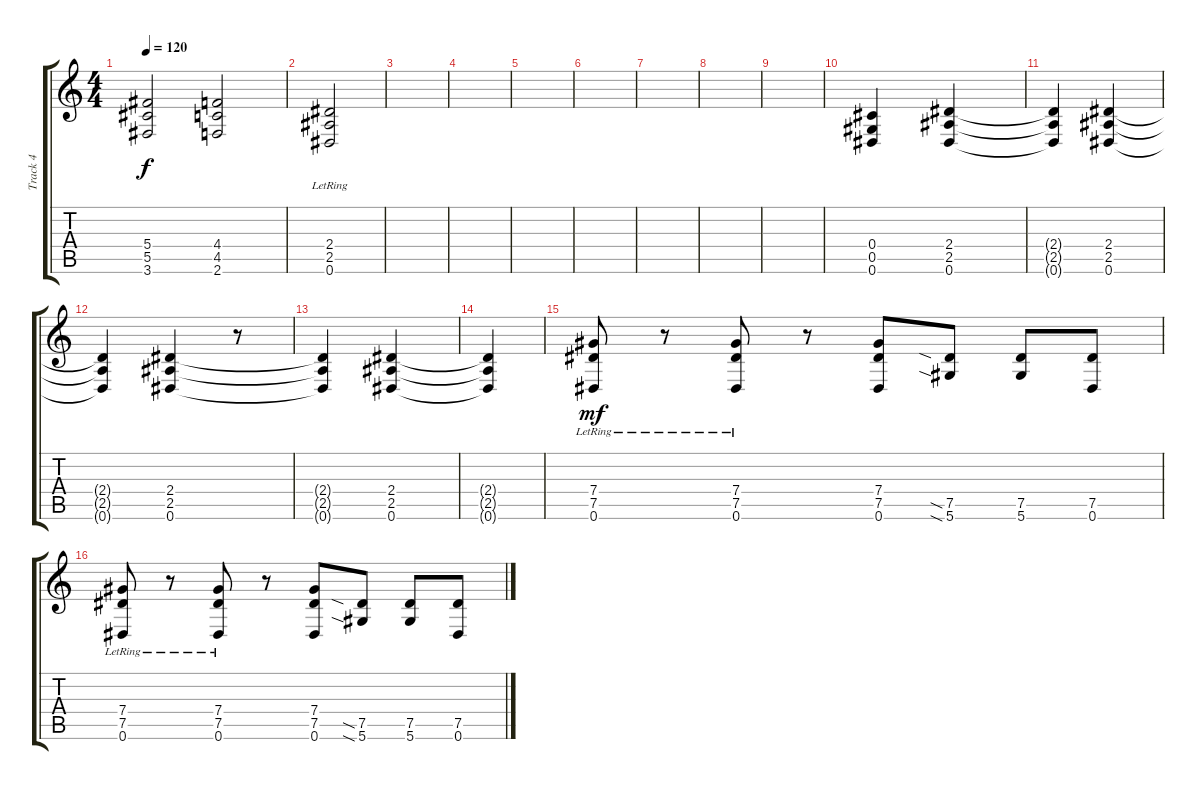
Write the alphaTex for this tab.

\track ("Track 4" "Track 4") {instrument electricguitarclean}
\staff {score tabs}
\tuning (Eb4 Bb3 Gb3 Db3 Ab2 Eb2) {hide}
\ts (4 4)
\tempo 120
\clef g2
\ks c
(5.4{t} 5.5{t} 3.6{t}).2{dy f} (4.4 4.5 2.6).2 |
(2.4{lr} 2.5{lr} 0.6{lr}).2 |
|
|
|
|
|
|
|
(0.4 0.5 0.6).4 (2.4 2.5 0.6).4 |
(2.4{t} 2.5{t} 0.6{t}).4 (2.4 2.5 0.6).4 |
(2.4{t} 2.5{t} 0.6{t}).4 (2.4 2.5 0.6).4 r.8 |
(2.4{t} 2.5{t} 0.6{t}).4 (2.4 2.5 0.6).4 |
(2.4{t} 2.5{t} 0.6{t}).4 |
(7.4{lr} 7.5{lr} 0.6{lr}).8{dy mf} r.8 (7.4{lr} 7.5{lr} 0.6{lr}).8 r.8 (7.4 7.5 0.6).8 (7.5{sia} 5.6{sia}).8 (7.5 5.6).8 (7.5 0.6).8 |
(7.4{lr} 7.5{lr} 0.6{lr}).8 r.8 (7.4{lr} 7.5{lr} 0.6{lr}).8 r.8 (7.4 7.5 0.6).8 (7.5{sia} 5.6{sia}).8 (7.5 5.6).8 (7.5 0.6).8
